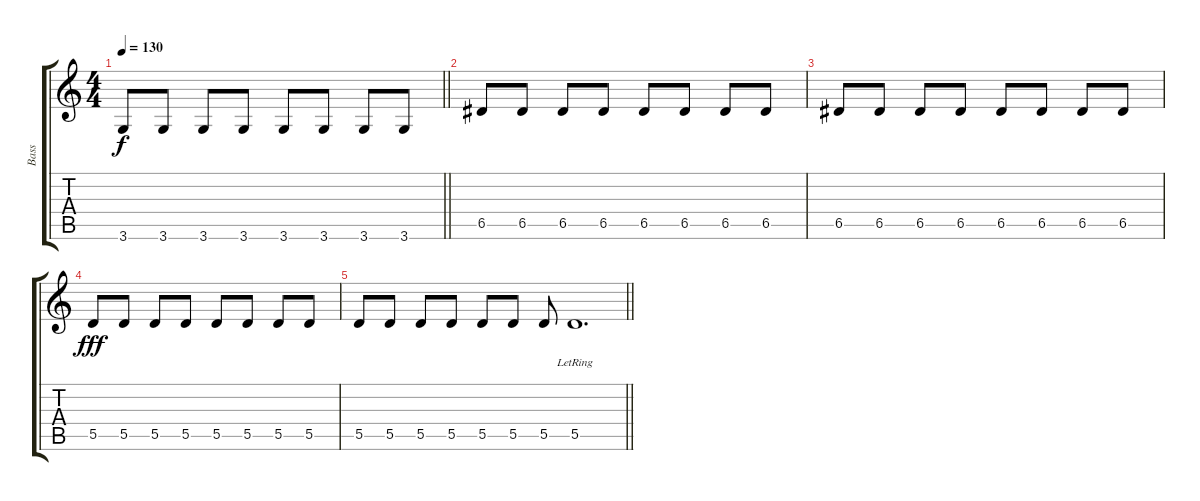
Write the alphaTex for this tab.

\track ("Bass" "Bass") {instrument electricbassfinger}
\staff {score tabs}
\tuning (E4 B3 G3 D3 A2 E2) {hide}
\ts (4 4)
\tempo 130
\clef g2
\barLineRight lightlight
\ks c
3.6.8{dy f} 3.6.8 3.6.8 3.6.8 3.6.8 3.6.8 3.6.8 3.6.8 |
6.5.8 6.5.8 6.5.8 6.5.8 6.5.8 6.5.8 6.5.8 6.5.8 |
6.5.8 6.5.8 6.5.8 6.5.8 6.5.8 6.5.8 6.5.8 6.5.8 |
5.5.8{dy fff} 5.5.8 5.5.8 5.5.8 5.5.8 5.5.8 5.5.8 5.5.8 |
\barLineRight lightlight
5.5.8 5.5.8 5.5.8 5.5.8 5.5.8 5.5.8 5.5.8 5.5{lr}.1{d}
